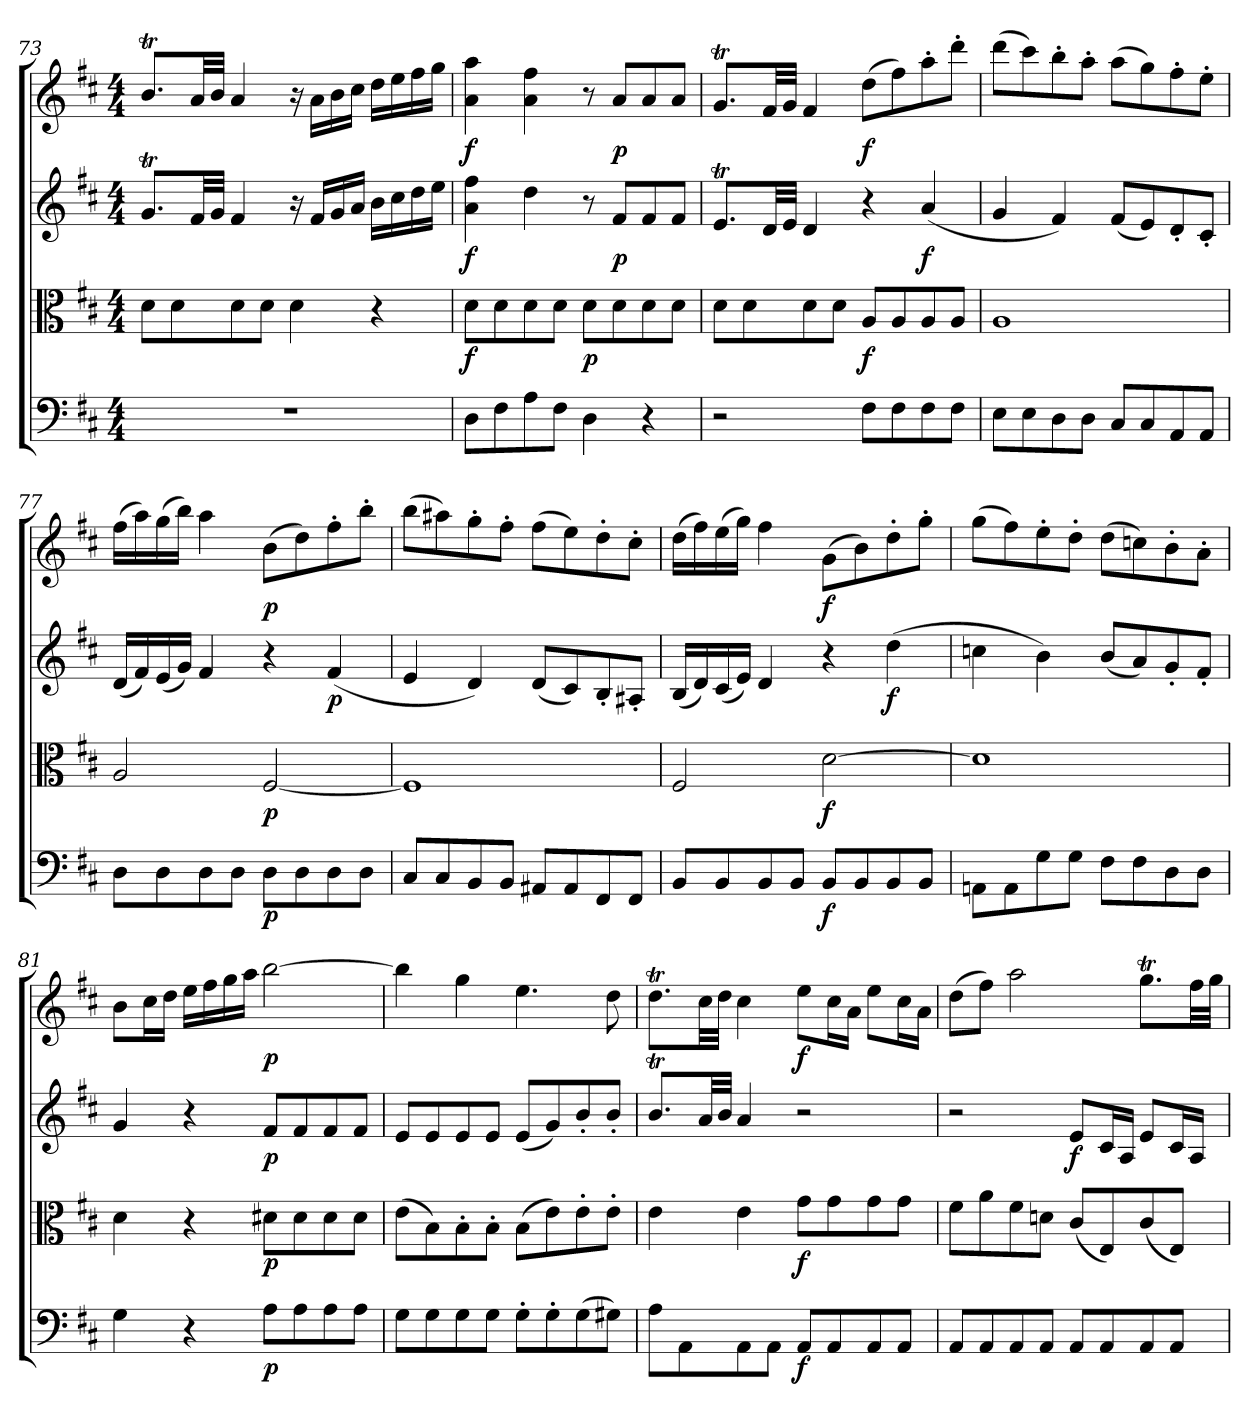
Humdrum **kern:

**kern	**dynam	**kern	**dynam	**kern	**dynam	**kern	**dynam
*part4	*part4	*part3	*part3	*part2	*part2	*part1	*part1
*staff4	*staff4	*staff3	*staff3	*staff2	*staff2	*staff1	*staff1
*clefF4	*	*clefC3	*	*clefG2	*	*clefG2	*
*k[f#c#]	*	*k[f#c#]	*	*k[f#c#]	*	*k[f#c#]	*
*D:	*	*D:	*	*D:	*	*D:	*
*M4/4	*	*M4/4	*	*M4/4	*	*M4/4	*
=73	=73	=73	=73	=73	=73	=73	=73
1r	.	8d\L	.	8.gT/L	.	8.bT/L	.
.	.	8d\	.	.	.	.	.
.	.	.	.	32f#/LL	.	32a/LL	.
.	.	.	.	32g/JJJ	.	32b/JJJ	.
.	.	8d\	.	4f#/	.	4a/	.
.	.	8d\J	.	.	.	.	.
.	.	4d\	.	16r	.	16r	.
.	.	.	.	16f#/LL	.	16a\LL	.
.	.	.	.	16g/	.	16b\	.
.	.	.	.	16a/JJ	.	16cc#\JJ	.
.	.	4r	.	16b\LL	.	16dd\LL	.
.	.	.	.	16cc#\	.	16ee\	.
.	.	.	.	16dd\	.	16ff#\	.
.	.	.	.	16ee\JJ	.	16gg\JJ	.
=74	=74	=74	=74	=74	=74	=74	=74
8D\L	.	8d\L	f	4a\ 4ff#\	f	4a\ 4aa\	f
8F#\	.	8d\	.	.	.	.	.
8A\	.	8d\	.	4dd\	.	4a\ 4ff#\	.
8F#\J	.	8d\J	.	.	.	.	.
4D\	.	8d\L	p	8r	.	8r	.
.	.	8d\	.	8f#/L	p	8a/L	p
4r	.	8d\	.	8f#/	.	8a/	.
.	.	8d\J	.	8f#/J	.	8a/J	.
=75	=75	=75	=75	=75	=75	=75	=75
2r	.	8d\L	.	8.eT/L	.	8.gT/L	.
.	.	8d\	.	.	.	.	.
.	.	.	.	32d/LL	.	32f#/LL	.
.	.	.	.	32e/JJJ	.	32g/JJJ	.
.	.	8d\	.	4d/	.	4f#/	.
.	.	8d\J	.	.	.	.	.
8F#\L	.	8A/L	f	4r	.	(8dd\L	f
8F#\	.	8A/	.	.	.	8ff#\)	.
8F#\	.	8A/	.	(4a/	f	8aa'\	.
8F#\J	.	8A/J	.	.	.	8ddd'\J	.
=76	=76	=76	=76	=76	=76	=76	=76
8E\L	.	1A/	.	4g/	.	(8ddd\L	.
8E\	.	.	.	.	.	8ccc#\)	.
8D\	.	.	.	4f#/)	.	8bb'\	.
8D\J	.	.	.	.	.	8aa'\J	.
8C#/L	.	.	.	(8f#/L	.	(8aa\L	.
8C#/	.	.	.	8e/)	.	8gg\)	.
8AA/	.	.	.	8d'/	.	8ff#'\	.
8AA/J	.	.	.	8c#'/J	.	8ee'\J	.
=77	=77	=77	=77	=77	=77	=77	=77
8D\L	.	2A/	.	(16d/LL	.	(16ff#\LL	.
.	.	.	.	16f#/)	.	16aa\)	.
8D\	.	.	.	(16e/	.	(16gg\	.
.	.	.	.	16g/JJ)	.	16bb\JJ)	.
8D\	.	.	.	4f#/	.	4aa\	.
8D\J	.	.	.	.	.	.	.
8D\L	p	[2F#/	p	4r	.	(8b\L	p
8D\	.	.	.	.	.	8dd\)	.
8D\	.	.	.	(4f#/	p	8ff#'\	.
8D\J	.	.	.	.	.	8bb'\J	.
=78	=78	=78	=78	=78	=78	=78	=78
8C#/L	.	1F#/]	.	4e/	.	(8bb\L	.
8C#/	.	.	.	.	.	8aa#X\)	.
8BB/	.	.	.	4d/)	.	8gg'\	.
8BB/J	.	.	.	.	.	8ff#'\J	.
8AA#X/L	.	.	.	(8d/L	.	(8ff#\L	.
8AA#/	.	.	.	8c#/)	.	8ee\)	.
8FF#/	.	.	.	8B'/	.	8dd'\	.
8FF#/J	.	.	.	8A#X'/J	.	8cc#'\J	.
=79	=79	=79	=79	=79	=79	=79	=79
8BB/L	.	2F#/	.	(16B/LL	.	(16dd\LL	.
.	.	.	.	16d/)	.	16ff#\)	.
8BB/	.	.	.	(16c#/	.	(16ee\	.
.	.	.	.	16e/JJ)	.	16gg\JJ)	.
8BB/	.	.	.	4d/	.	4ff#\	.
8BB/J	.	.	.	.	.	.	.
8BB/L	f	[2d\	f	4r	.	(8g\L	f
8BB/	.	.	.	.	.	8b\)	.
8BB/	.	.	.	(4dd\	f	8dd'\	.
8BB/J	.	.	.	.	.	8gg'\J	.
=80	=80	=80	=80	=80	=80	=80	=80
8AAn\L	.	1d\]	.	4ccn\	.	(8gg\L	.
8AA\	.	.	.	.	.	8ff#\)	.
8G\	.	.	.	4b\)	.	8ee'\	.
8G\J	.	.	.	.	.	8dd'\J	.
8F#\L	.	.	.	(8b/L	.	(8dd\L	.
8F#\	.	.	.	8a/)	.	8ccn\)	.
8D\	.	.	.	8g'/	.	8b'\	.
8D\J	.	.	.	8f#'/J	.	8a'\J	.
=81	=81	=81	=81	=81	=81	=81	=81
4G\	.	4d\	.	4g/	.	8b\L	.
.	.	.	.	.	.	16cc#\L	.
.	.	.	.	.	.	16dd\JJ	.
4r	.	4r	.	4r	.	16ee\LL	.
.	.	.	.	.	.	16ff#\	.
.	.	.	.	.	.	16gg\	.
.	.	.	.	.	.	16aa\JJ	.
8A\L	p	8d#X\L	p	8f#/L	p	[2bb\	p
8A\	.	8d#\	.	8f#/	.	.	.
8A\	.	8d#\	.	8f#/	.	.	.
8A\J	.	8d#\J	.	8f#/J	.	.	.
=82	=82	=82	=82	=82	=82	=82	=82
8G\L	.	(8e\L	.	8e/L	.	4bb\]	.
8G\	.	8B\)	.	8e/	.	.	.
8G\	.	8B'\	.	8e/	.	4gg\	.
8G\J	.	8B'\J	.	8e/J	.	.	.
8G'\L	.	(8B\L	.	(8e/L	.	4.ee\	.
8G'\	.	8e\)	.	8g/)	.	.	.
(8G\	.	8e'\	.	8b'/	.	.	.
8G#X\J)	.	8e'\J	.	8b'/J	.	8dd\	.
=83	=83	=83	=83	=83	=83	=83	=83
8A\L	.	4e\	.	8.bT/L	.	8.ddT\L	.
8AA\	.	.	.	.	.	.	.
.	.	.	.	32a/LL	.	32cc#\LL	.
.	.	.	.	32b/JJJ	.	32dd\JJJ	.
8AA\	.	4e\	.	4a/	.	4cc#\	.
8AA\J	.	.	.	.	.	.	.
8AA/L	f	8g\L	f	2r	.	8ee\L	f
8AA/	.	8g\	.	.	.	16cc#\L	.
.	.	.	.	.	.	16a\JJ	.
8AA/	.	8g\	.	.	.	8ee\L	.
8AA/J	.	8g\J	.	.	.	16cc#\L	.
.	.	.	.	.	.	16a\JJ	.
=84	=84	=84	=84	=84	=84	=84	=84
8AA/L	.	8f#\L	.	2r	.	(8dd\L	.
8AA/	.	8a\	.	.	.	8ff#\J)	.
8AA/	.	8f#\	.	.	.	2aa\	.
8AA/J	.	8dn\J	.	.	.	.	.
8AA/L	.	(8c#/L	.	8e/L	f	.	.
8AA/	.	8E/)	.	16c#/L	.	.	.
.	.	.	.	16A/JJ	.	.	.
8AA/	.	(8c#/	.	8e/L	.	8.ggT\L	.
8AA/J	.	8E/J)	.	16c#/L	.	.	.
.	.	.	.	16A/JJ	.	32ff#\LL	.
.	.	.	.	.	.	32gg\JJJ	.
=	=	=	=	=	=	=	=
*-	*-	*-	*-	*-	*-	*-	*-
